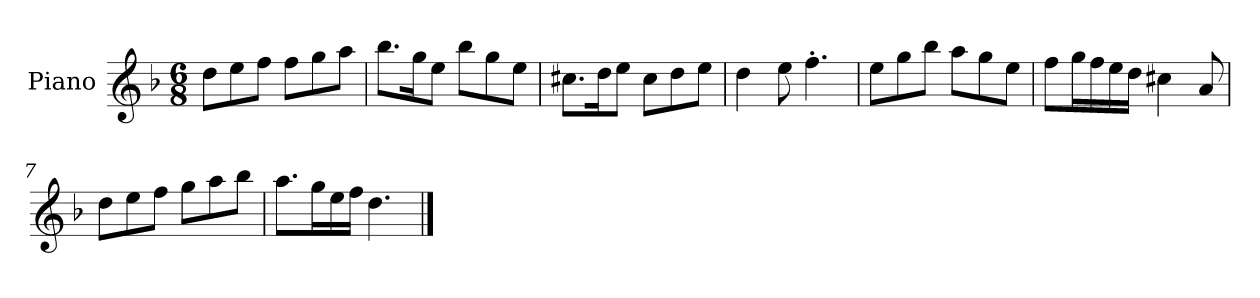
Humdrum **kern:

**kern
*part1
*staff1
*I"Piano
*I'Pno.
*clefG2
*k[b-]
*M6/8
*MM120
=1
8dd\L
8ee\
8ff\J
8ff\L
8gg\
8aa\J
=2
8.bb-\L
16gg\K
8ee\J
8bb-\L
8gg\
8ee\J
=3
8.cc#X\L
16dd\K
8ee\J
8cc#\L
8dd\
8ee\J
=4
4dd\
8ee\
4.ff'\
=5
8ee\L
8gg\
8bb-\J
8aa\L
8gg\
8ee\J
=6
8ff\L
16gg\L
16ff\
16ee\
16dd\JJ
4cc#X\
8a/
=7
8dd\L
8ee\
8ff\J
8gg\L
8aa\
8bb-\J
!!LO:LB:g=z
=8
8.aa\L
16gg\L
16ee\
16ff\JJ
4.dd\
==
*-
